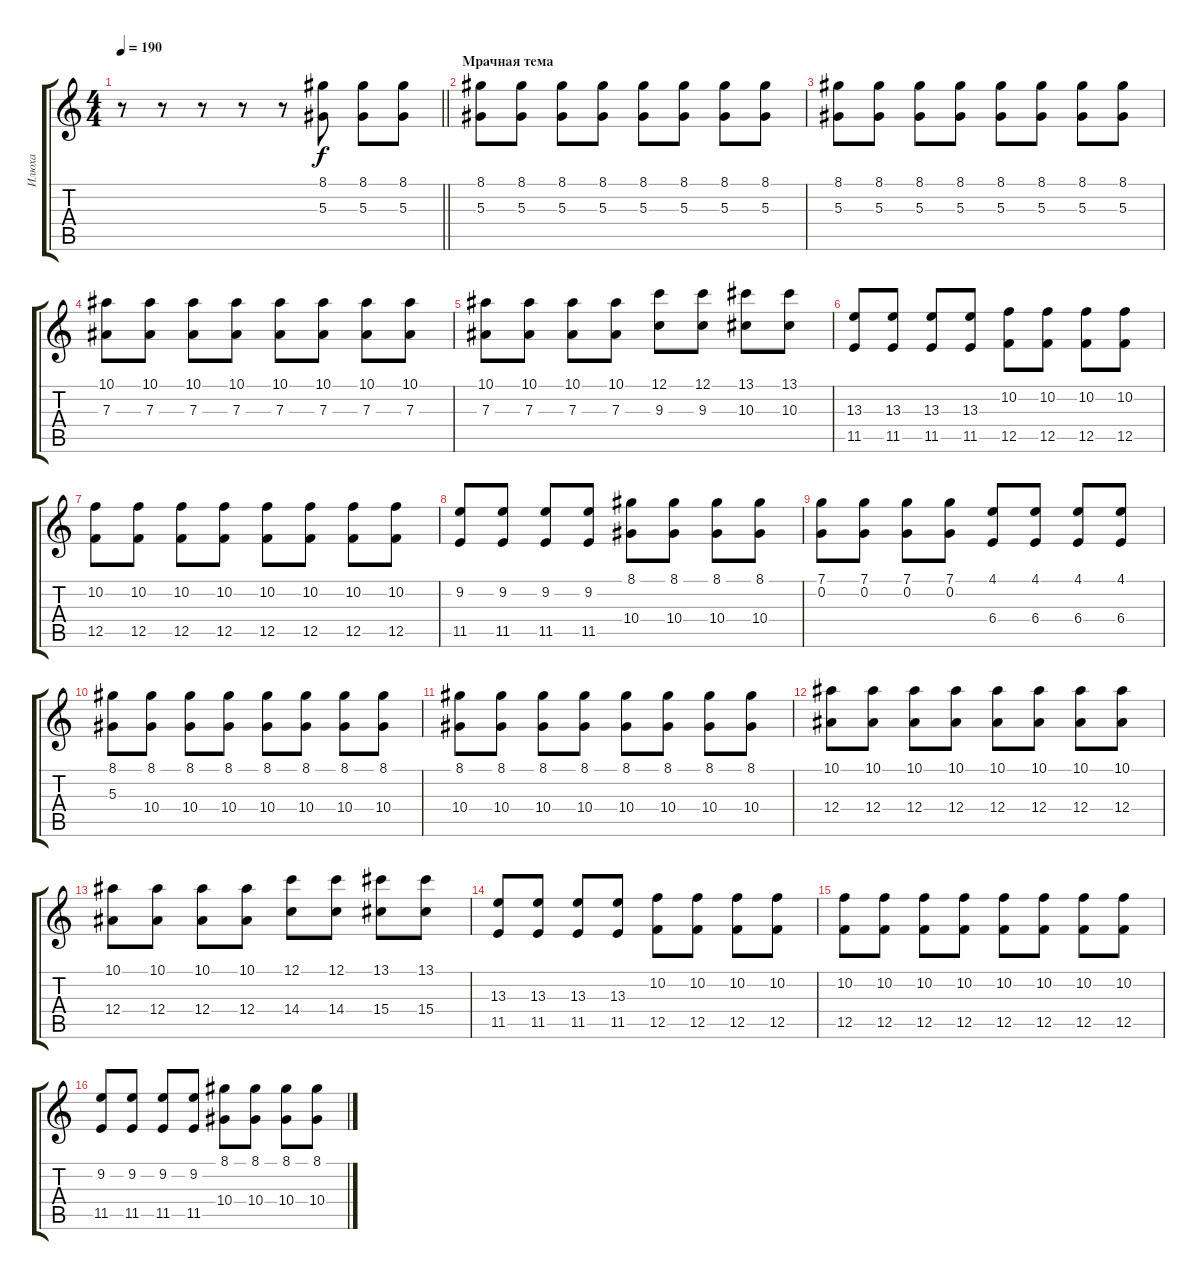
\track ("Илюха" "Илюха") {instrument distortionguitar}
\staff {score tabs}
\tuning (C4 G3 Eb3 Bb2 F2 C2) {hide}
\ts (4 4)
\tempo 190
\clef g2
\barLineRight lightlight
\ks c
r.8{dy f} r.8 r.8 r.8 r.8 (8.1 5.3).8 (8.1 5.3).8 (8.1 5.3).8 |
\section ("" "Мрачная тема")
(8.1 5.3).8 (8.1 5.3).8 (8.1 5.3).8 (8.1 5.3).8 (8.1 5.3).8 (8.1 5.3).8 (8.1 5.3).8 (8.1 5.3).8 |
(8.1 5.3).8 (8.1 5.3).8 (8.1 5.3).8 (8.1 5.3).8 (8.1 5.3).8 (8.1 5.3).8 (8.1 5.3).8 (8.1 5.3).8 |
(10.1 7.3).8 (10.1 7.3).8 (10.1 7.3).8 (10.1 7.3).8 (10.1 7.3).8 (10.1 7.3).8 (10.1 7.3).8 (10.1 7.3).8 |
(10.1 7.3).8 (10.1 7.3).8 (10.1 7.3).8 (10.1 7.3).8 (12.1 9.3).8 (12.1 9.3).8 (13.1 10.3).8 (13.1 10.3).8 |
(13.3 11.5).8 (13.3 11.5).8 (13.3 11.5).8 (13.3 11.5).8 (10.2 12.5).8 (10.2 12.5).8 (10.2 12.5).8 (10.2 12.5).8 |
(10.2 12.5).8 (10.2 12.5).8 (10.2 12.5).8 (10.2 12.5).8 (10.2 12.5).8 (10.2 12.5).8 (10.2 12.5).8 (10.2 12.5).8 |
(9.2 11.5).8 (9.2 11.5).8 (9.2 11.5).8 (9.2 11.5).8 (8.1 10.4).8 (8.1 10.4).8 (8.1 10.4).8 (8.1 10.4).8 |
(7.1 0.2).8 (7.1 0.2).8 (7.1 0.2).8 (7.1 0.2).8 (4.1 6.4).8 (4.1 6.4).8 (4.1 6.4).8 (4.1 6.4).8 |
(8.1 5.3).8 (8.1 10.4).8 (8.1 10.4).8 (8.1 10.4).8 (8.1 10.4).8 (8.1 10.4).8 (8.1 10.4).8 (8.1 10.4).8 |
(8.1 10.4).8 (8.1 10.4).8 (8.1 10.4).8 (8.1 10.4).8 (8.1 10.4).8 (8.1 10.4).8 (8.1 10.4).8 (8.1 10.4).8 |
(10.1 12.4).8 (10.1 12.4).8 (10.1 12.4).8 (10.1 12.4).8 (10.1 12.4).8 (10.1 12.4).8 (10.1 12.4).8 (10.1 12.4).8 |
(10.1 12.4).8 (10.1 12.4).8 (10.1 12.4).8 (10.1 12.4).8 (12.1 14.4).8 (12.1 14.4).8 (13.1 15.4).8 (13.1 15.4).8 |
(13.3 11.5).8 (13.3 11.5).8 (13.3 11.5).8 (13.3 11.5).8 (10.2 12.5).8 (10.2 12.5).8 (10.2 12.5).8 (10.2 12.5).8 |
(10.2 12.5).8 (10.2 12.5).8 (10.2 12.5).8 (10.2 12.5).8 (10.2 12.5).8 (10.2 12.5).8 (10.2 12.5).8 (10.2 12.5).8 |
(9.2 11.5).8 (9.2 11.5).8 (9.2 11.5).8 (9.2 11.5).8 (8.1 10.4).8 (8.1 10.4).8 (8.1 10.4).8 (8.1 10.4).8
